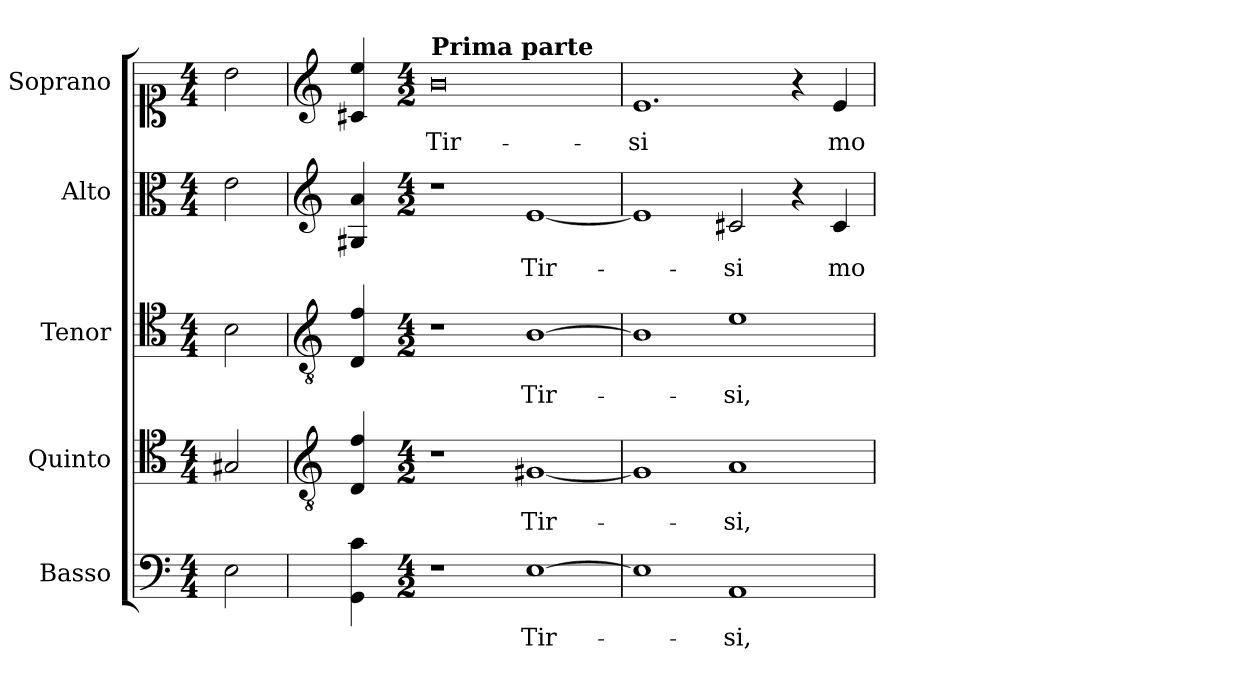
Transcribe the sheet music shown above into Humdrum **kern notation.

**kern	**text	**kern	**text	**kern	**text	**kern	**text	**kern	**text
*part5	*part5	*part4	*part4	*part3	*part3	*part2	*part2	*part1	*part1
*staff5	*staff5	*staff4	*staff4	*staff3	*staff3	*staff2	*staff2	*staff1	*staff1
*I"Basso	*	*I"Quinto	*	*I"Tenor	*	*I"Alto	*	*I"Soprano	*
*	*	*I'T.	*	*I'T.	*	*I'A.	*	*I'Sop.	*
!!LO:PB:g=z
*clefF4	*	*clefC4	*	*clefC4	*	*clefC3	*	*clefC1	*
*	*	*ITrd7c12	*	*ITrd7c12	*	*	*	*	*
*k[]	*	*k[]	*	*k[]	*	*k[]	*	*k[]	*
*C:	*	*C:	*	*C:	*	*C:	*	*C:	*
*M4/4	*	*M4/4	*	*M4/4	*	*M4/4	*	*M4/4	*
=1	=1	=1	=1	=1	=1	=1	=1	=1	=1
!LO:N:head=open	!	!LO:N:head=open	!	!LO:N:head=open	!	!LO:N:head=open	!	!LO:N:head=open	!
2Ei\	.	2GG#Xi/	.	2BBi\	.	2ei\	.	2bi\	.
=2	=2	=2	=2	=2	=2	=2	=2	=2	=2
*	*	*clefGv2	*	*clefGv2	*	*clefG2	*	*clefG2	*
4GGi\ 4ci	.	4DDi/ 4Fi	.	4DDi/ 4Fi	.	4G#Xi/ 4ai	.	4c#Xi/ 4eei	.
=3-	=3-	=3-	=3-	=3-	=3-	=3-	=3-	=3-	=3-
*M4/2	*	*M4/2	*	*M4/2	*	*M4/2	*	*M4/2	*
!	!	!	!	!	!	!	!	!LO:TX:a:B:t=Prima parte	!
!	!	!	!	!	!	!	!	!	!LO:LY:b:color=#000000
1r	.	1r	.	1r	.	1r	.	0bi	Tir-
!	!LO:LY:b:color=#000000	!	!	!	!	!	!	!	!
!	!	!	!LO:LY:b:color=#000000	!	!	!	!	!	!
!	!	!	!	!	!LO:LY:b:color=#000000	!	!	!	!
!	!	!	!	!	!	!	!LO:LY:b:color=#000000	!	!
[1Ei	Tir-	[1GG#Xi	Tir-	[1BBi	Tir-	[1ei	Tir-	.	.
=4	=4	=4	=4	=4	=4	=4	=4	=4	=4
!	!	!	!	!	!	!	!	!	!LO:LY:b:color=#000000
1Ei]	.	1GG#i]	.	1BBi]	.	1ei]	.	1.ei	-si
!	!LO:LY:b:color=#000000	!	!	!	!	!	!	!	!
!	!	!	!LO:LY:b:color=#000000	!	!	!	!	!	!
!	!	!	!	!	!LO:LY:b:color=#000000	!	!	!	!
!	!	!	!	!	!	!	!LO:LY:b:color=#000000	!	!
1AAi	-si,	1AAi	-si,	1Ei	-si,	2c#Xi/	-si	.	.
.	.	.	.	.	.	4r	.	4r	.
!	!	!	!	!	!	!	!LO:LY:b:color=#000000	!	!
!	!	!	!	!	!	!	!	!	!LO:LY:b:color=#000000
.	.	.	.	.	.	4c#i/	mo-	4ei/	mo-
=	=	=	=	=	=	=	=	=	=
*-	*-	*-	*-	*-	*-	*-	*-	*-	*-
